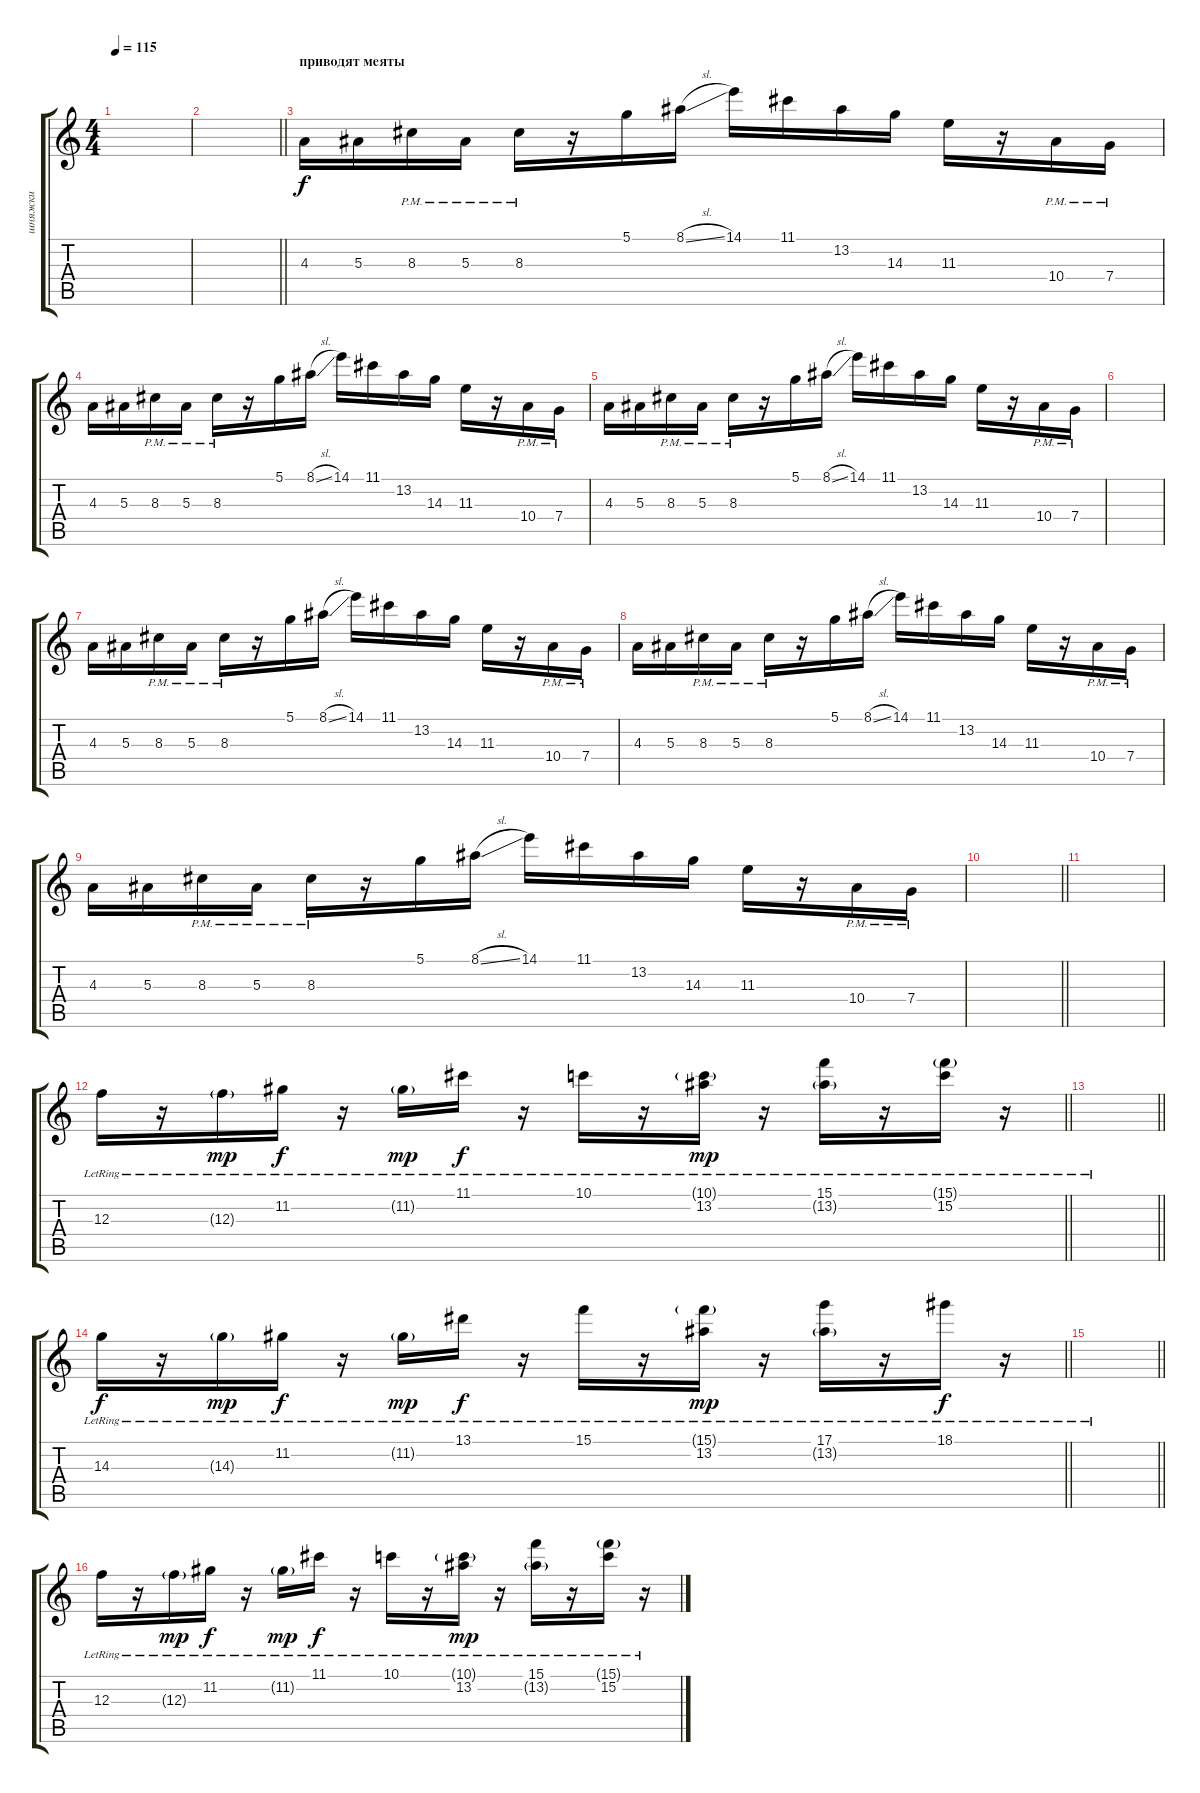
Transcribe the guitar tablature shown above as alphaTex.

\track ("шняжки" "шняжки") {instrument distortionguitar}
\staff {score tabs}
\tuning (D4 A3 F3 C3 G2 C2) {hide}
\ts (4 4)
\tempo 115
\clef g2
\ks c
|
\barLineRight lightlight
|
\section ("" "приводят меяты")
4.3.16 5.3.16 8.3{pm}.16 5.3{pm}.16 8.3{pm}.16 r.16 5.1.16 8.1{sl}.16 14.1.16 11.1.16 13.2.16 14.3.16 11.3.16 r.16 10.4{pm}.16 7.4{pm}.16 |
4.3.16 5.3.16 8.3{pm}.16 5.3{pm}.16 8.3{pm}.16 r.16 5.1.16 8.1{sl}.16 14.1.16 11.1.16 13.2.16 14.3.16 11.3.16 r.16 10.4{pm}.16 7.4{pm}.16 |
4.3.16 5.3.16 8.3{pm}.16 5.3{pm}.16 8.3{pm}.16 r.16 5.1.16 8.1{sl}.16 14.1.16 11.1.16 13.2.16 14.3.16 11.3.16 r.16 10.4{pm}.16 7.4{pm}.16 |
|
4.3.16 5.3.16 8.3{pm}.16 5.3{pm}.16 8.3{pm}.16 r.16 5.1.16 8.1{sl}.16 14.1.16 11.1.16 13.2.16 14.3.16 11.3.16 r.16 10.4{pm}.16 7.4{pm}.16 |
4.3.16 5.3.16 8.3{pm}.16 5.3{pm}.16 8.3{pm}.16 r.16 5.1.16 8.1{sl}.16 14.1.16 11.1.16 13.2.16 14.3.16 11.3.16 r.16 10.4{pm}.16 7.4{pm}.16 |
4.3.16 5.3.16 8.3{pm}.16 5.3{pm}.16 8.3{pm}.16 r.16 5.1.16 8.1{sl}.16 14.1.16 11.1.16 13.2.16 14.3.16 11.3.16 r.16 10.4{pm}.16 7.4{pm}.16 |
\barLineRight lightlight
|
|
\barLineRight lightlight
12.3{lr}.16{volume 15 balance 8 instrument acousticgrandpiano} r.16 12.3{g lr}.16{dy mp} 11.2{lr}.16{dy f} r.16 11.2{g lr}.16{dy mp} 11.1{lr}.16{dy f} r.16 10.1{lr}.16 r.16 (10.1{g lr} 13.2{lr}).16{dy mp} r.16 (15.1{lr} 13.2{g lr}).16 r.16 (15.1{g lr} 15.2{lr}).16 r.16 |
\barLineRight lightlight
|
\barLineRight lightlight
14.3{lr}.16{dy f} r.16 14.3{g lr}.16{dy mp} 11.2{lr}.16{dy f} r.16 11.2{g lr}.16{dy mp} 13.1{lr}.16{dy f} r.16 15.1{lr}.16 r.16 (15.1{g lr} 13.2{lr}).16{dy mp} r.16 (17.1{lr} 13.2{g}).16 r.16 18.1{lr}.16{dy f} r.16 |
\barLineRight lightlight
|
12.3{lr}.16 r.16 12.3{g lr}.16{dy mp} 11.2{lr}.16{dy f} r.16 11.2{g lr}.16{dy mp} 11.1{lr}.16{dy f} r.16 10.1{lr}.16 r.16 (10.1{g lr} 13.2{lr}).16{dy mp} r.16 (15.1{lr} 13.2{g lr}).16 r.16 (15.1{g lr} 15.2{lr}).16 r.16
